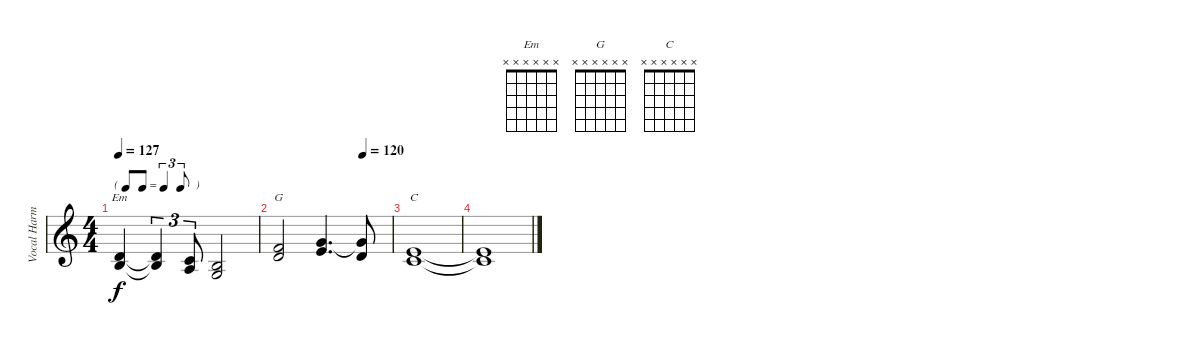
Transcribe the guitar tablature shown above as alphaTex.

\track ("Vocal Harmonies" "Vocal Harm") {instrument flute}
\staff {score}
\tuning (E4 B3 G3 D3 A2 E2) {hide}
\chord ("Em" x x x x x x)
\chord ("G" x x x x x x)
\chord ("C" x x x x x x)
\ts (4 4)
\tf triplet8th
\tempo 127
\clef g2
\ks c
(3.2 4.3).4{ch "Em" dy f} (3.2{t} 4.3{t}).4{tu (3 2)} (1.2 2.3).8{tu (3 2)} (0.2 0.3).2 |
\tempo (120 0.75)
(1.1 3.2).2{ch "G"} (3.1 5.2).4{d} (3.1{t} 3.2).8 |
(0.1 1.2).1{ch "C"} |
(0.1{t} 1.2{t}).1
